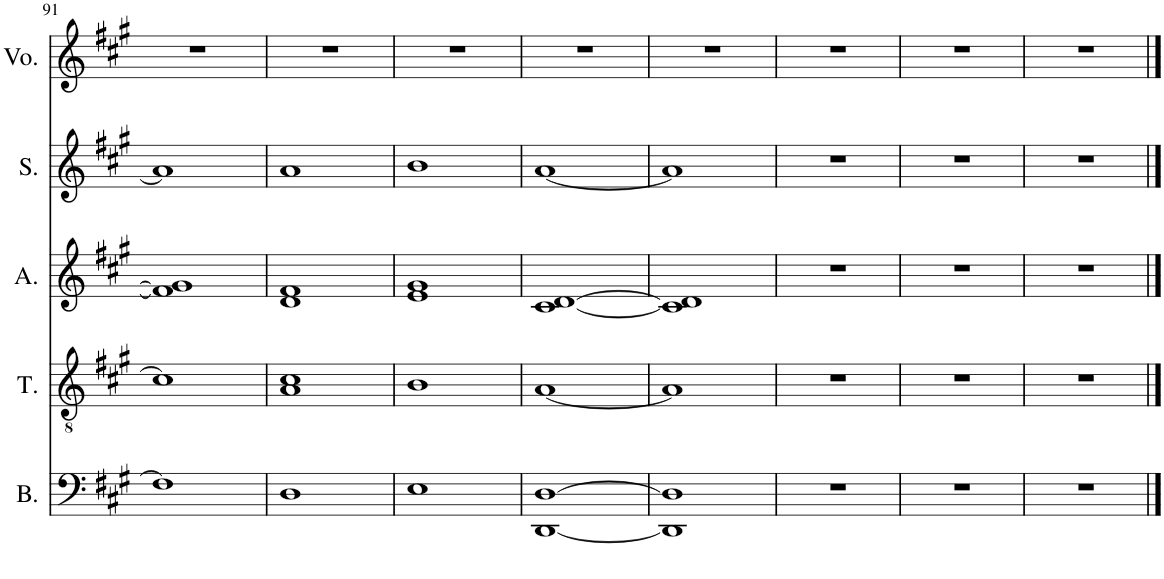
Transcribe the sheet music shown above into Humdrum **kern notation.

**kern	**kern	**kern	**kern	**kern
*part5	*part4	*part3	*part2	*part1
*staff5	*staff4	*staff3	*staff2	*staff1
*I"Bass	*I"Tenor	*I"Alto	*I"Soprano	*I"Voice
*I'B.	*I'T.	*I'A.	*I'S.	*I'Vo.
!!LO:PB:g=z
*clefF4	*clefGv2	*clefG2	*clefG2	*clefG2
*k[f#c#g#]	*k[f#c#g#]	*k[f#c#g#]	*k[f#c#g#]	*k[f#c#g#]
*M4/4	*M4/4	*M4/4	*M4/4	*M4/4
=91	=91	=91	=91	=91
1F#]	1c#]	1f#] 1g#]	1a]	1r
=92	=92	=92	=92	=92
1D	1A 1c#	1d 1f#	1a	1r
=93	=93	=93	=93	=93
1E	1B	1e 1g#	1b	1r
=94	=94	=94	=94	=94
[1DD [1D	[1A	[1c# [1d	[1a	1r
=95	=95	=95	=95	=95
1DD] 1D]	1A]	1c#] 1d]	1a]	1r
=96	=96	=96	=96	=96
1r	1r	1r	1r	1r
=97	=97	=97	=97	=97
1r	1r	1r	1r	1r
=98	=98	=98	=98	=98
1r	1r	1r	1r	1r
==	==	==	==	==
*-	*-	*-	*-	*-
